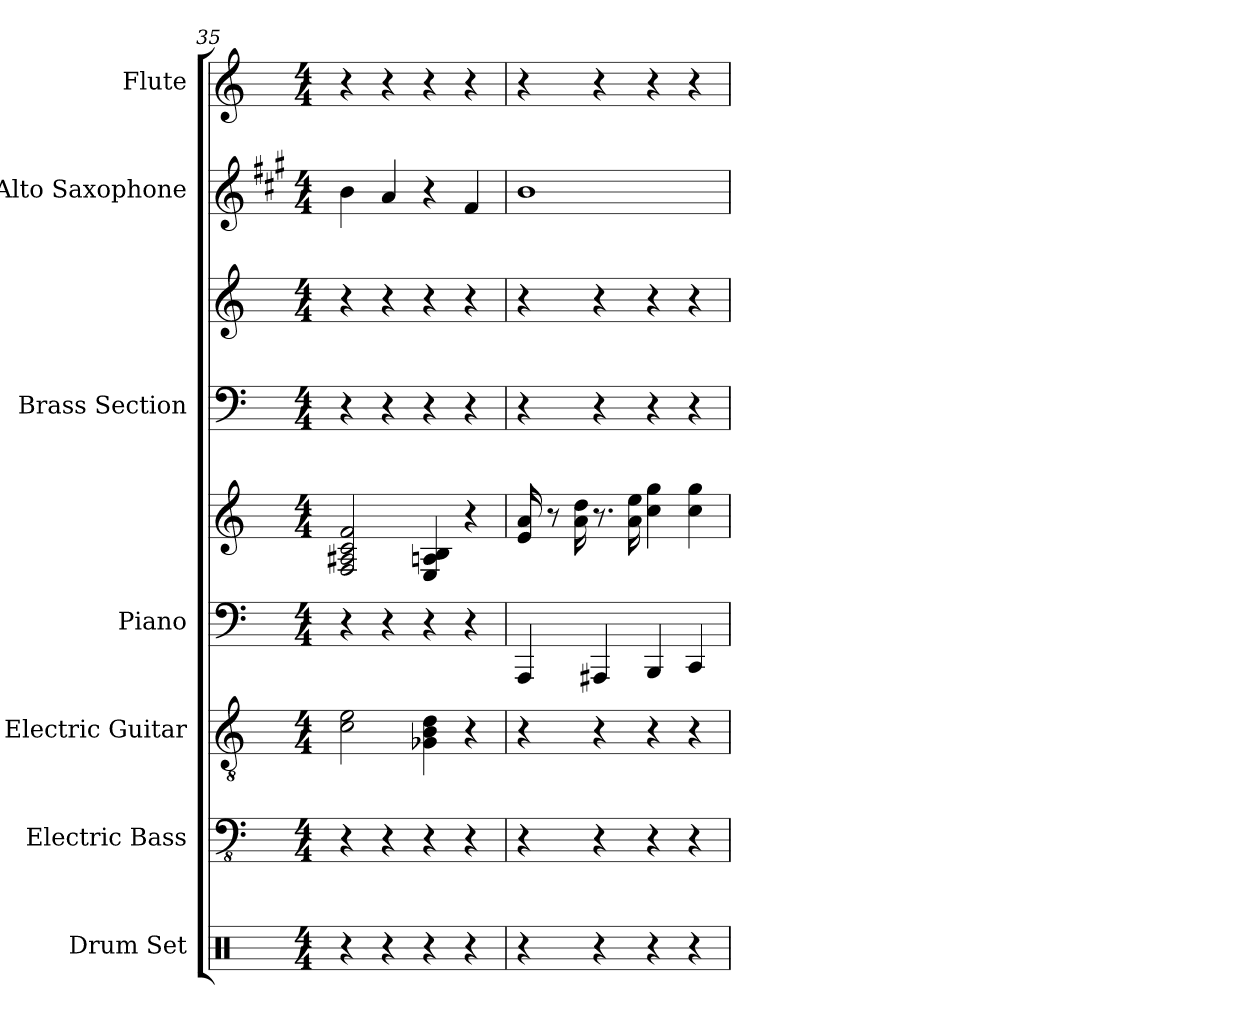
**kern	**kern	**kern	**kern	**kern	**kern	**kern	**kern	**kern
*part7	*part6	*part5	*part4	*part4	*part3	*part3	*part2	*part1
*staff9	*staff8	*staff7	*staff6	*staff5	*staff4	*staff3	*staff2	*staff1
*I"Drum Set	*I"Electric Bass	*I"Electric Guitar	*I"Piano	*	*I"Brass Section	*	*I"Alto Saxophone	*I"Flute
*I'Drums	*I'El. B.	*I'El. Guit.	*I'Pno.	*	*I'Brs. Se.	*	*I'A. Sax.	*I'Fl.
*clefX	*clefFv4	*clefGv2	*clefF4	*clefG2	*clefF4	*clefG2	*clefG2	*clefG2
*	*	*	*	*	*	*	*ITrd5c9	*
*k[]	*k[]	*k[]	*k[]	*k[]	*k[]	*k[]	*k[]	*k[]
*M4/4	*M4/4	*M4/4	*M4/4	*M4/4	*M4/4	*M4/4	*M4/4	*M4/4
=35	=35	=35	=35	=35	=35	=35	=35	=35
4r	4r	2c 2e	4r	2F 2c 2A#X 2f	4r	4r	4d	4r
4r	4r	.	4r	.	4r	4r	4c	4r
4r	4r	4B 4d 4G-X	4r	4E 4B 4An	4r	4r	4r	4r
4r	4r	4r	4r	4r	4r	4r	4A	4r
=36	=36	=36	=36	=36	=36	=36	=36	=36
4r	4r	4r	4AAA	16a 16e	4r	4r	1d	4r
.	.	.	.	8r	.	.	.	.
.	.	.	.	16a 16dd	.	.	.	.
4r	4r	4r	4AAA#X	8.r	4r	4r	.	4r
.	.	.	.	16a 16ee	.	.	.	.
4r	4r	4r	4BBB	4cc 4gg	4r	4r	.	4r
4r	4r	4r	4CC	4cc 4gg	4r	4r	.	4r
=	=	=	=	=	=	=	=	=
*-	*-	*-	*-	*-	*-	*-	*-	*-
